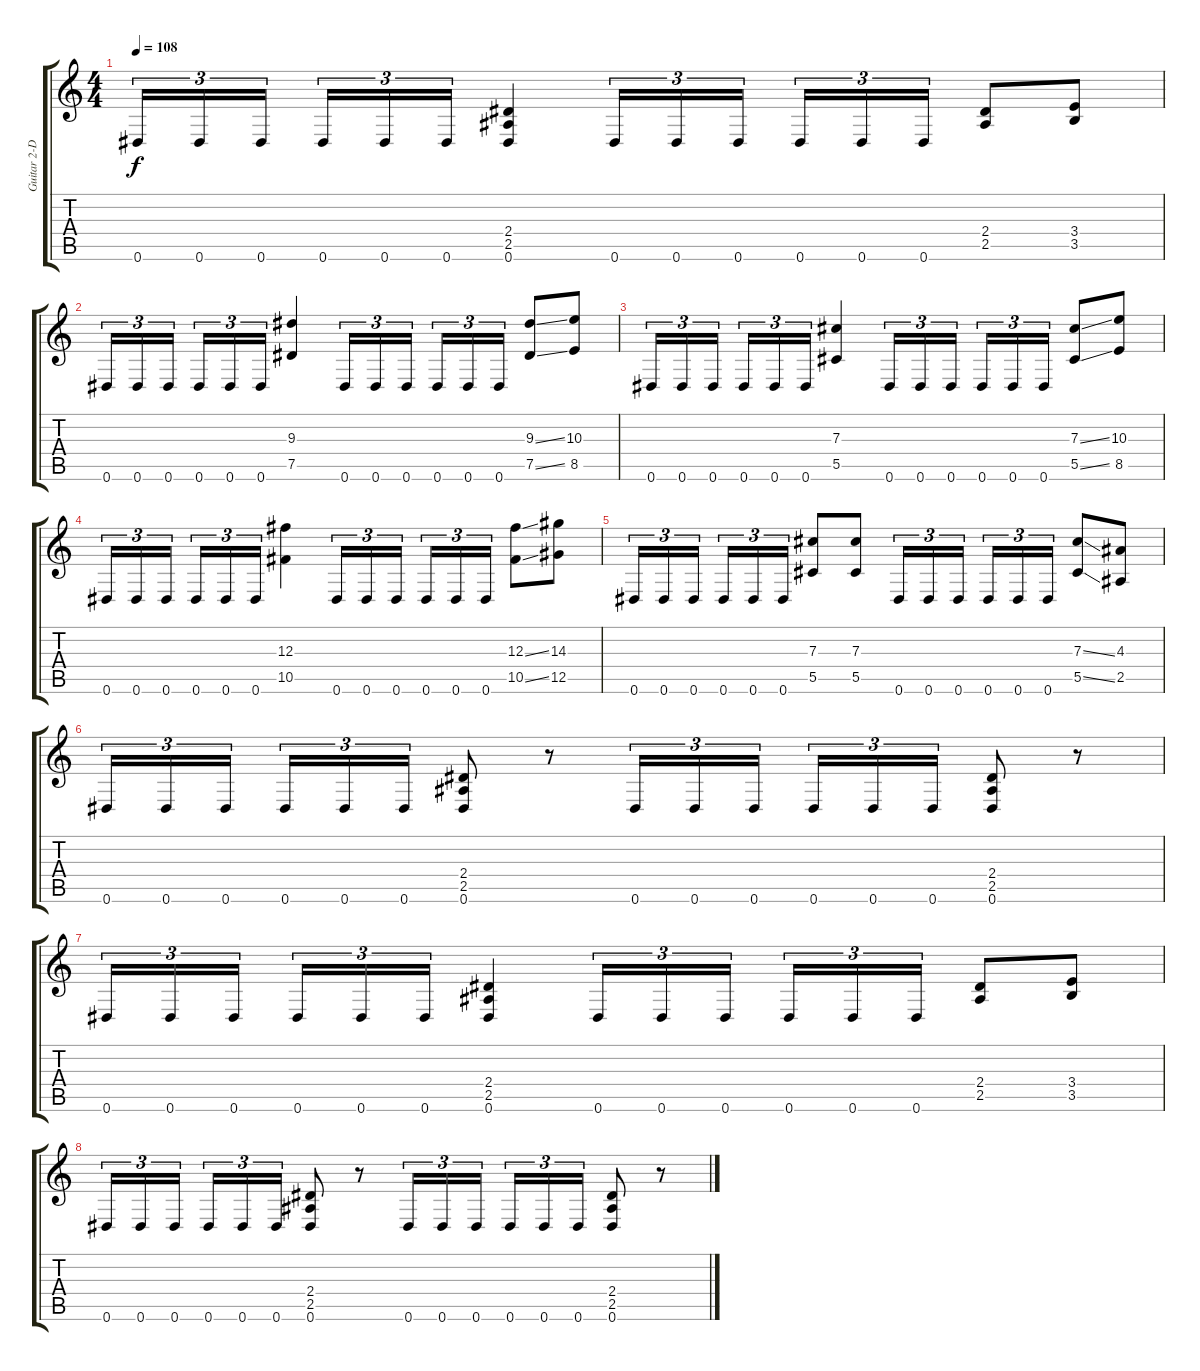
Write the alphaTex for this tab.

\track ("Guitar 2-Dist" "Guitar 2-D") {instrument distortionguitar}
\staff {score tabs}
\tuning (Eb4 Bb3 Gb3 Db3 Ab2 Eb2) {hide}
\ts (4 4)
\tempo 108
\clef g2
\ks c
0.6.16{tu (3 2) dy f} 0.6.16{tu (3 2)} 0.6.16{tu (3 2)} 0.6.16{tu (3 2)} 0.6.16{tu (3 2)} 0.6.16{tu (3 2)} (2.4 2.5 0.6).4 0.6.16{tu (3 2)} 0.6.16{tu (3 2)} 0.6.16{tu (3 2)} 0.6.16{tu (3 2)} 0.6.16{tu (3 2)} 0.6.16{tu (3 2)} (2.4 2.5).8 (3.4 3.5).8 |
0.6.16{tu (3 2)} 0.6.16{tu (3 2)} 0.6.16{tu (3 2)} 0.6.16{tu (3 2)} 0.6.16{tu (3 2)} 0.6.16{tu (3 2)} (9.3 7.5).4 0.6.16{tu (3 2)} 0.6.16{tu (3 2)} 0.6.16{tu (3 2)} 0.6.16{tu (3 2)} 0.6.16{tu (3 2)} 0.6.16{tu (3 2)} (9.3{ss} 7.5{ss}).8 (10.3 8.5).8 |
0.6.16{tu (3 2)} 0.6.16{tu (3 2)} 0.6.16{tu (3 2)} 0.6.16{tu (3 2)} 0.6.16{tu (3 2)} 0.6.16{tu (3 2)} (7.3 5.5).4 0.6.16{tu (3 2)} 0.6.16{tu (3 2)} 0.6.16{tu (3 2)} 0.6.16{tu (3 2)} 0.6.16{tu (3 2)} 0.6.16{tu (3 2)} (7.3{ss} 5.5{ss}).8 (10.3 8.5).8 |
0.6.16{tu (3 2)} 0.6.16{tu (3 2)} 0.6.16{tu (3 2)} 0.6.16{tu (3 2)} 0.6.16{tu (3 2)} 0.6.16{tu (3 2)} (12.3 10.5).4 0.6.16{tu (3 2)} 0.6.16{tu (3 2)} 0.6.16{tu (3 2)} 0.6.16{tu (3 2)} 0.6.16{tu (3 2)} 0.6.16{tu (3 2)} (12.3{ss} 10.5{ss}).8 (14.3 12.5).8 |
0.6.16{tu (3 2)} 0.6.16{tu (3 2)} 0.6.16{tu (3 2)} 0.6.16{tu (3 2)} 0.6.16{tu (3 2)} 0.6.16{tu (3 2)} (7.3 5.5).8 (7.3 5.5).8 0.6.16{tu (3 2)} 0.6.16{tu (3 2)} 0.6.16{tu (3 2)} 0.6.16{tu (3 2)} 0.6.16{tu (3 2)} 0.6.16{tu (3 2)} (7.3{ss} 5.5{ss}).8 (4.3 2.5).8 |
0.6.16{tu (3 2)} 0.6.16{tu (3 2)} 0.6.16{tu (3 2)} 0.6.16{tu (3 2)} 0.6.16{tu (3 2)} 0.6.16{tu (3 2)} (2.4 2.5 0.6).8 r.8 0.6.16{tu (3 2)} 0.6.16{tu (3 2)} 0.6.16{tu (3 2)} 0.6.16{tu (3 2)} 0.6.16{tu (3 2)} 0.6.16{tu (3 2)} (2.4 2.5 0.6).8 r.8 |
0.6.16{tu (3 2)} 0.6.16{tu (3 2)} 0.6.16{tu (3 2)} 0.6.16{tu (3 2)} 0.6.16{tu (3 2)} 0.6.16{tu (3 2)} (2.4 2.5 0.6).4 0.6.16{tu (3 2)} 0.6.16{tu (3 2)} 0.6.16{tu (3 2)} 0.6.16{tu (3 2)} 0.6.16{tu (3 2)} 0.6.16{tu (3 2)} (2.4 2.5).8 (3.4 3.5).8 |
0.6.16{tu (3 2)} 0.6.16{tu (3 2)} 0.6.16{tu (3 2)} 0.6.16{tu (3 2)} 0.6.16{tu (3 2)} 0.6.16{tu (3 2)} (2.4 2.5 0.6).8 r.8 0.6.16{tu (3 2)} 0.6.16{tu (3 2)} 0.6.16{tu (3 2)} 0.6.16{tu (3 2)} 0.6.16{tu (3 2)} 0.6.16{tu (3 2)} (2.4 2.5 0.6).8 r.8
